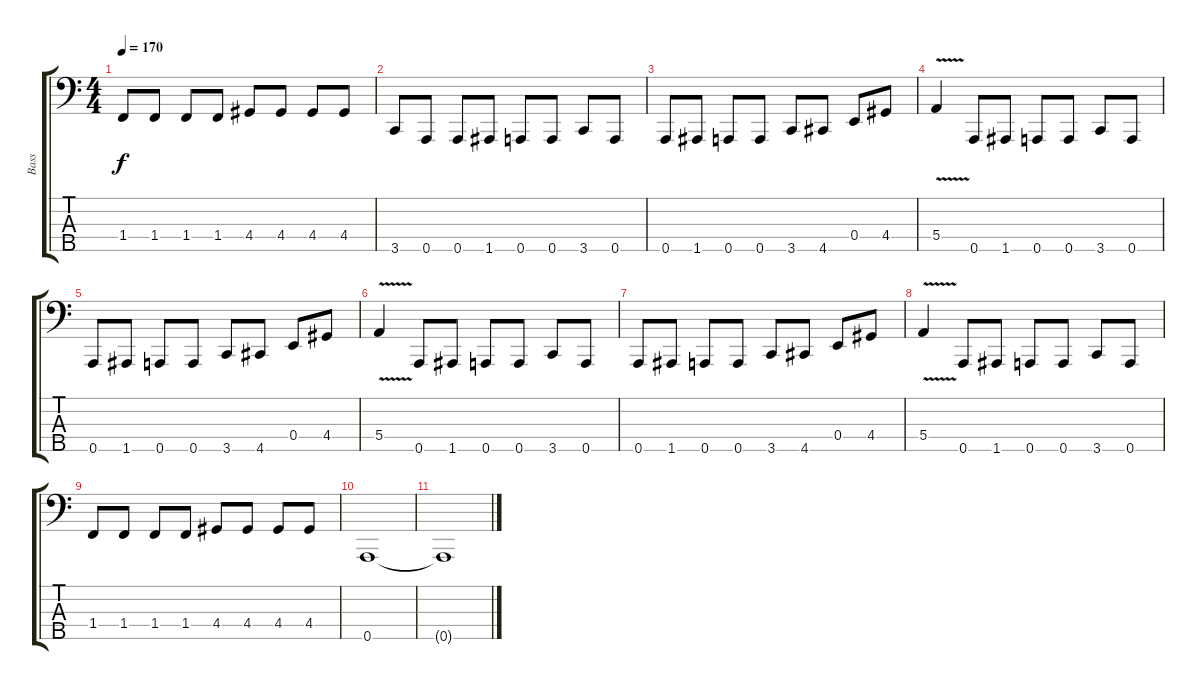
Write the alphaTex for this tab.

\track ("Bass" "Bass") {instrument electricbasspick}
\staff {score tabs}
\tuning (G2 D2 A1 E1 A0) {hide}
\ts (4 4)
\tempo 170
\clef f4
\ks c
1.4.8{dy f} 1.4.8 1.4.8 1.4.8 4.4.8 4.4.8 4.4.8 4.4.8 |
3.5.8 0.5.8 0.5.8 1.5.8 0.5.8 0.5.8 3.5.8 0.5.8 |
0.5.8 1.5.8 0.5.8 0.5.8 3.5.8 4.5.8 0.4.8 4.4.8 |
5.4{v}.4 0.5.8 1.5.8 0.5.8 0.5.8 3.5.8 0.5.8 |
0.5.8 1.5.8 0.5.8 0.5.8 3.5.8 4.5.8 0.4.8 4.4.8 |
5.4{v}.4 0.5.8 1.5.8 0.5.8 0.5.8 3.5.8 0.5.8 |
0.5.8 1.5.8 0.5.8 0.5.8 3.5.8 4.5.8 0.4.8 4.4.8 |
5.4{v}.4 0.5.8 1.5.8 0.5.8 0.5.8 3.5.8 0.5.8 |
1.4.8 1.4.8 1.4.8 1.4.8 4.4.8 4.4.8 4.4.8 4.4.8 |
0.5.1 |
0.5{t}.1
